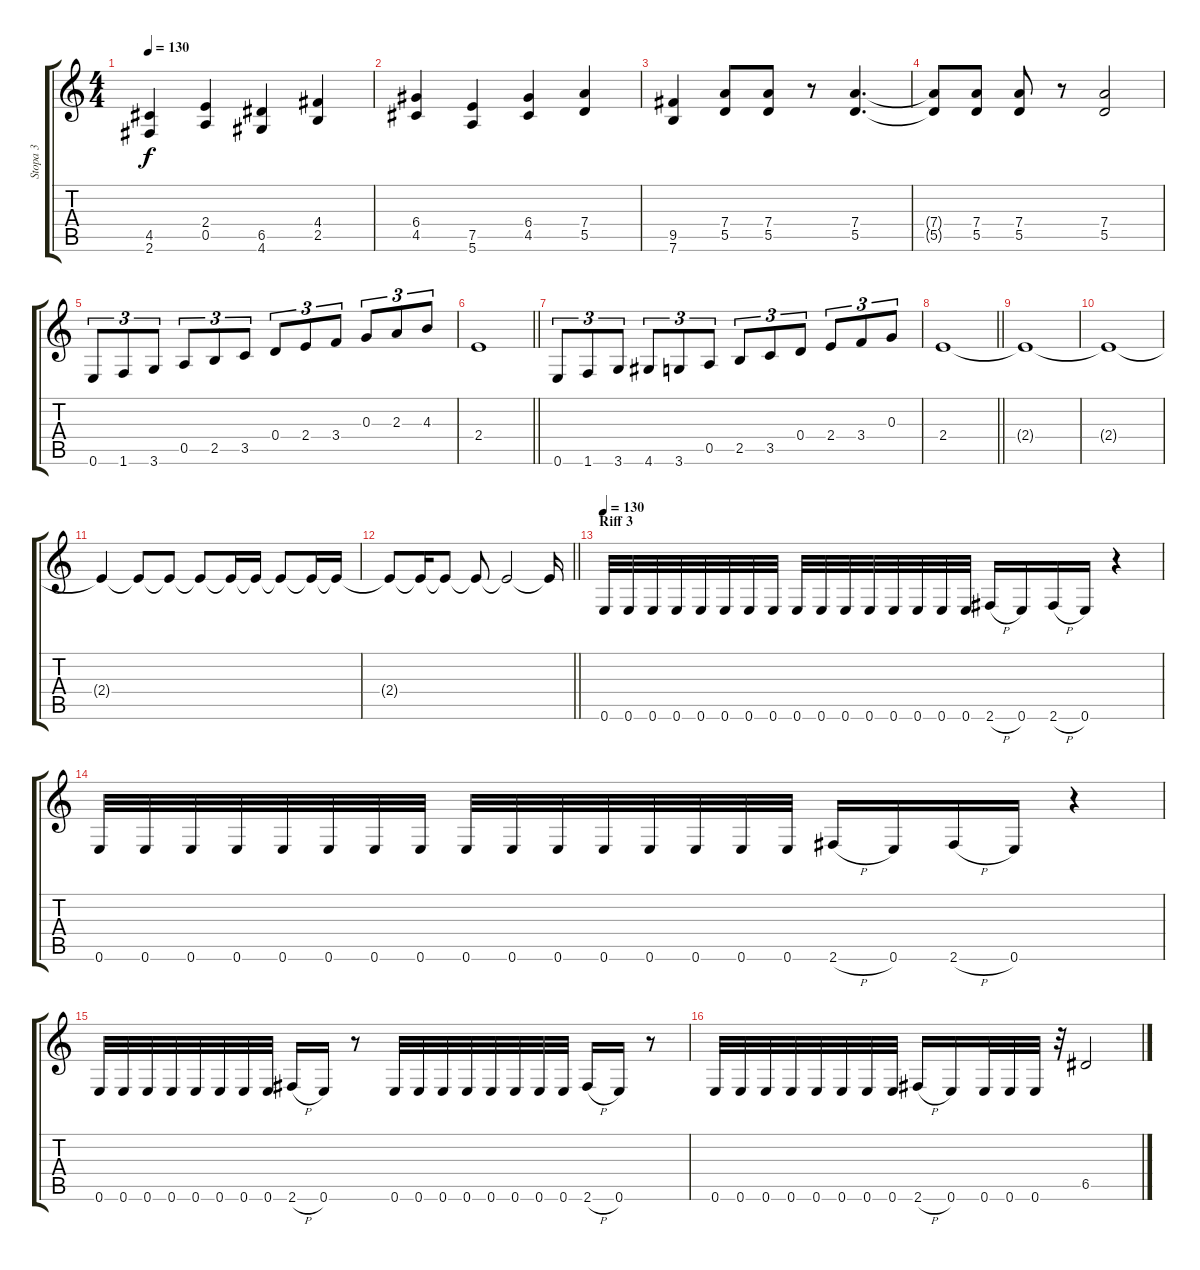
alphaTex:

\track ("Stopa 3" "Stopa 3") {instrument distortionguitar}
\staff {score tabs}
\tuning (E4 B3 G3 D3 A2 E2) {hide}
\ts (4 4)
\tempo 130
\clef g2
\ks c
(4.5 2.6).4{dy f} (2.4 0.5).4 (6.5 4.6).4 (4.4 2.5).4 |
(6.4 4.5).4 (7.5 5.6).4 (6.4 4.5).4 (7.4 5.5).4 |
(9.5 7.6).4 (7.4 5.5).8 (7.4 5.5).8 r.8 (7.4 5.5).4{d} |
(7.4{t} 5.5{t}).8 (7.4 5.5).8 (7.4 5.5).8 r.8 (7.4 5.5).2 |
0.6.8{tu (3 2)} 1.6.8{tu (3 2)} 3.6.8{tu (3 2)} 0.5.8{tu (3 2)} 2.5.8{tu (3 2)} 3.5.8{tu (3 2)} 0.4.8{tu (3 2)} 2.4.8{tu (3 2)} 3.4.8{tu (3 2)} 0.3.8{tu (3 2)} 2.3.8{tu (3 2)} 4.3.8{tu (3 2)} |
\barLineRight lightlight
2.4.1{volume 4} |
0.6.8{tu (3 2)} 1.6.8{tu (3 2)} 3.6.8{tu (3 2)} 4.6.8{tu (3 2)} 3.6.8{tu (3 2)} 0.5.8{tu (3 2)} 2.5.8{tu (3 2)} 3.5.8{tu (3 2)} 0.4.8{tu (3 2)} 2.4.8{tu (3 2)} 3.4.8{tu (3 2)} 0.3.8{tu (3 2)} |
\barLineRight lightlight
2.4.1{volume 14} |
2.4{t}.1 |
2.4{t}.1 |
2.4{t}.4{volume 9} 2.4{t}.8{volume 0} 2.4{t}.8{volume 8} 2.4{t}.8{volume 0} 2.4{t}.16{volume 8} 2.4{t}.16{volume 0} 2.4{t}.8{volume 7} 2.4{t}.16{volume 0} 2.4{t}.16{volume 8} |
\barLineRight lightlight
2.4{t}.8{volume 10} 2.4{t}.16{volume 0} 2.4{t}.8{volume 10} 2.4{t}.8{volume 14} 2.4{t}.2{volume 14} 2.4{t}.16 |
\section ("" "Riff 3")
\tempo 130
0.6.32 0.6.32 0.6.32 0.6.32 0.6.32 0.6.32 0.6.32 0.6.32 0.6.32 0.6.32 0.6.32 0.6.32 0.6.32 0.6.32 0.6.32 0.6.32 2.6{h}.16 0.6.16 2.6{h}.16 0.6.16 r.4 |
0.6.32 0.6.32 0.6.32 0.6.32 0.6.32 0.6.32 0.6.32 0.6.32 0.6.32 0.6.32 0.6.32 0.6.32 0.6.32 0.6.32 0.6.32 0.6.32 2.6{h}.16 0.6.16 2.6{h}.16 0.6.16 r.4 |
0.6.32 0.6.32 0.6.32 0.6.32 0.6.32 0.6.32 0.6.32 0.6.32 2.6{h}.16 0.6.16 r.8 0.6.32 0.6.32 0.6.32 0.6.32 0.6.32 0.6.32 0.6.32 0.6.32 2.6{h}.16 0.6.16 r.8 |
0.6.32 0.6.32 0.6.32 0.6.32 0.6.32 0.6.32 0.6.32 0.6.32 2.6{h}.16 0.6.16 0.6.32 0.6.32 0.6.32 r.32 6.5.2
